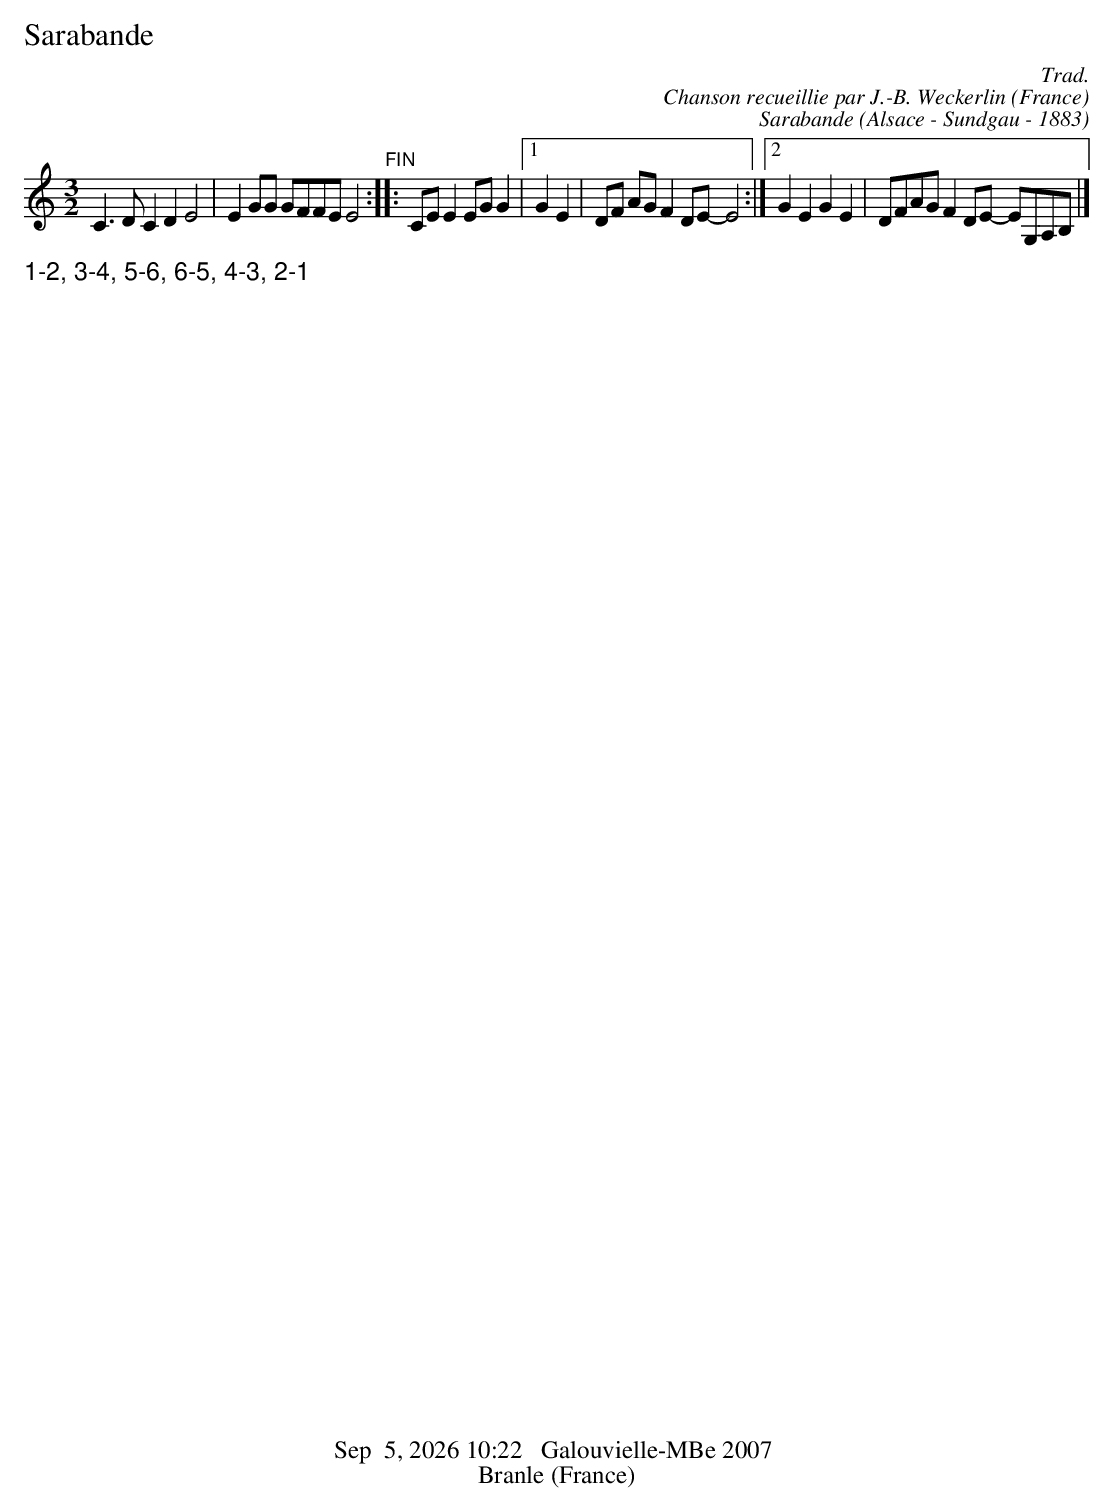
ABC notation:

X:1
T:Sarabande
C:Trad.
C:Chanson recueillie par J.-B. Weckerlin
O:France
M:3/2
L:1/8
K:C
C2>D2 C2 D2E4 | E2GG GFFEE4 "FIN" ::  CEE2 EGG2  |1 G2 E2 | DF AG F2 DE-E4 :|2 G2 E2 G2 E2 | DFAG F2 DE- EG,A,B, |]
%%begintext
1-2, 3-4, 5-6, 6-5, 4-3, 2-1
